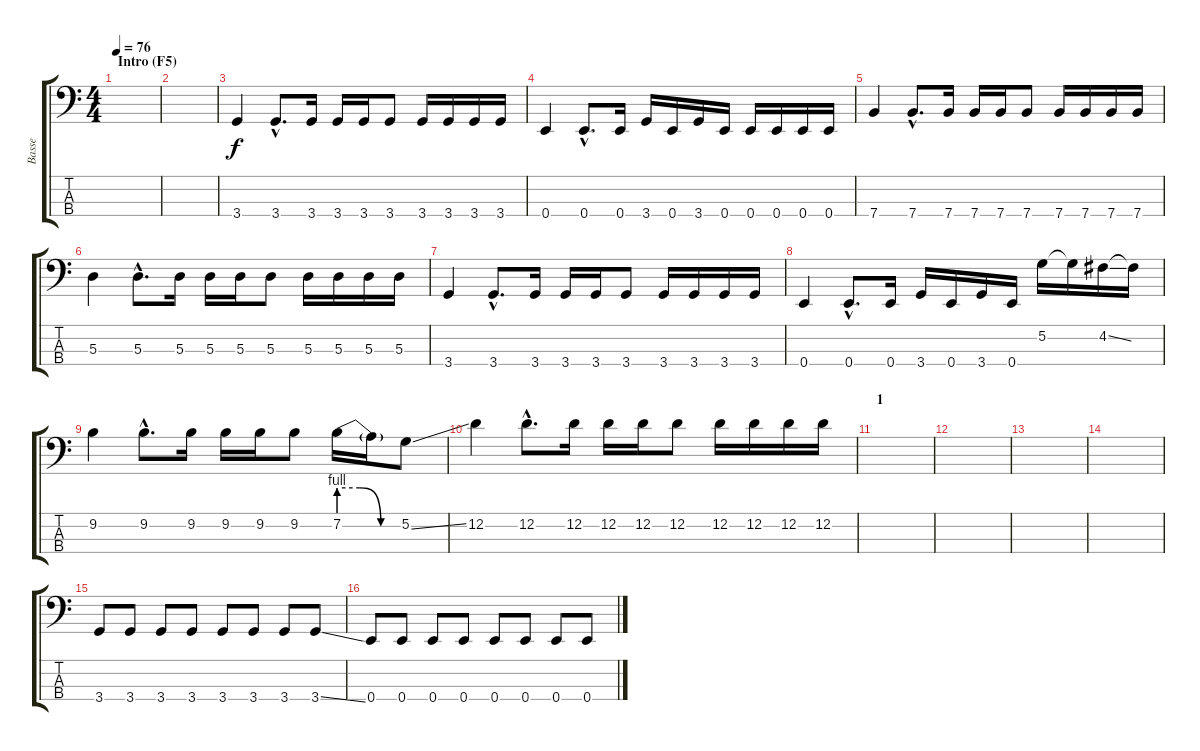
\track ("Basse" "Basse") {instrument electricbassfinger}
\staff {score tabs}
\tuning (G2 D2 A1 E1) {hide}
\ts (4 4)
\section ("" "Intro (F5)")
\tempo 76
\clef f4
\ks c
|
|
3.4.4 3.4{hac}.8{d} 3.4.16 3.4.16 3.4.16 3.4.8 3.4.16 3.4.16 3.4.16 3.4.16 |
0.4.4 0.4{hac}.8{d} 0.4.16 3.4.16 0.4.16 3.4.16 0.4.16 0.4.16 0.4.16 0.4.16 0.4.16 |
7.4.4 7.4{hac}.8{d} 7.4.16 7.4.16 7.4.16 7.4.8 7.4.16 7.4.16 7.4.16 7.4.16 |
5.3.4 5.3{hac}.8{d} 5.3.16 5.3.16 5.3.16 5.3.8 5.3.16 5.3.16 5.3.16 5.3.16 |
3.4.4 3.4{hac}.8{d} 3.4.16 3.4.16 3.4.16 3.4.8 3.4.16 3.4.16 3.4.16 3.4.16 |
0.4.4 0.4{hac}.8{d} 0.4.16 3.4.16 0.4.16 3.4.16 0.4.16 5.2.16 5.2{t}.16 4.2{ss}.16 4.2{t}.16 |
9.2.4 9.2{hac}.8{d} 9.2.16 9.2.16 9.2.16 9.2.8 7.2{be (custom 0 4 20 4 40 0 60 0)}.16 7.2{t}.16 5.2{ss}.8 |
12.2.4 12.2{hac}.8{d} 12.2.16 12.2.16 12.2.16 12.2.8 12.2.16 12.2.16 12.2.16 12.2.16 |
\section ("" "1")
|
|
|
|
3.4.8{instrument electricbasspick} 3.4.8 3.4.8 3.4.8 3.4.8 3.4.8 3.4.8 3.4{ss}.8 |
0.4.8 0.4.8 0.4.8 0.4.8 0.4.8 0.4.8 0.4.8 0.4{ss}.8
